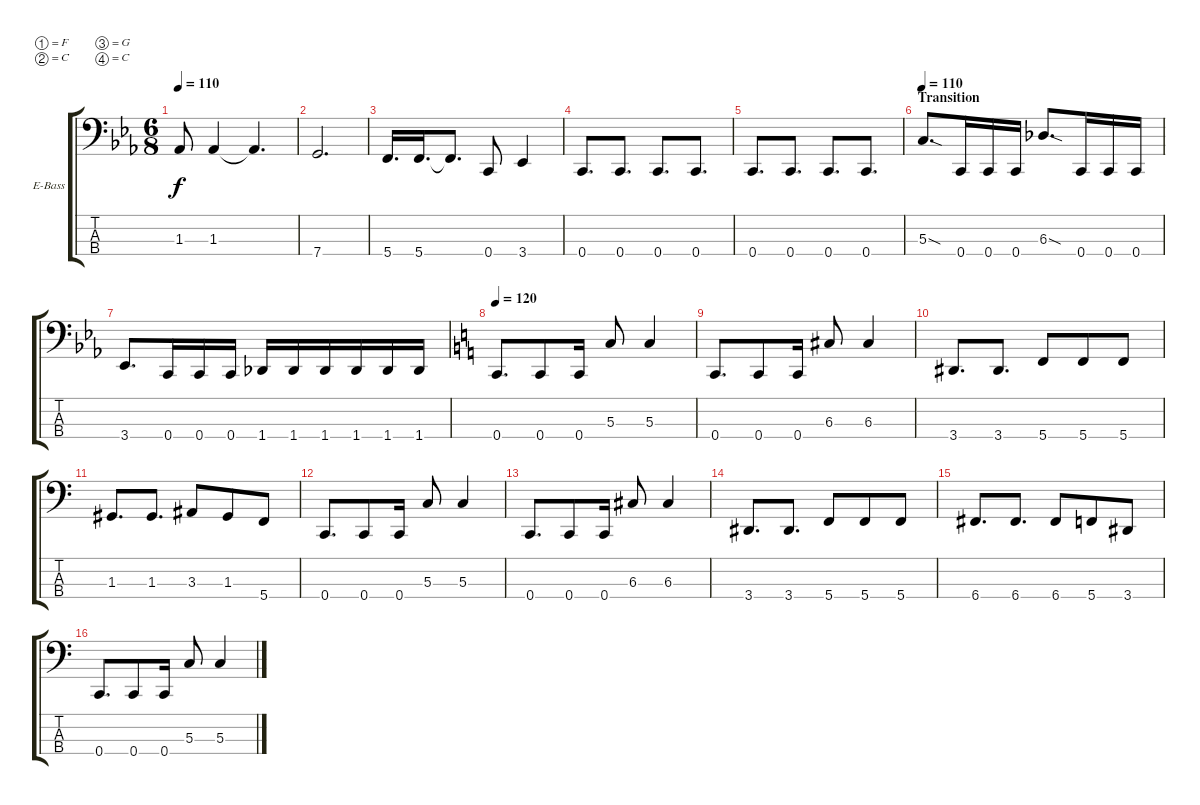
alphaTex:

\bracketExtendMode groupsimilarinstruments
\firstSystemTrackNameOrientation horizontal
\otherSystemsTrackNameOrientation horizontal
\track ("Electric Bass" "E-Bass") {instrument electricbassfinger}
\staff {score tabs}
\tuning (F2 C2 G1 C1)
\ts (6 8)
\tempo 110
\clef f4
\ks cminor
1.3.8{dy f} 1.3.4 1.3{t}.4{d} |
7.4.2{d} |
5.4.16{d} 5.4.16{d} 5.4{t}.8{d} 0.4.8 3.4.4 |
0.4.8{d} 0.4.8{d} 0.4.8{d} 0.4.8{d} |
0.4.8{d} 0.4.8{d} 0.4.8{d} 0.4.8{d} |
\section ("" "Transition")
\tempo 110
5.3{sod}.8{d} 0.4.16 0.4.16 0.4.16 6.3{sod}.8{d} 0.4.16 0.4.16 0.4.16 |
3.4.8{d} 0.4.16 0.4.16 0.4.16 1.4.16 1.4.16 1.4.16 1.4.16 1.4.16 1.4.16 |
\tempo 120
\ks c
0.4.8{d} 0.4.8 0.4.16 5.3.8 5.3.4 |
0.4.8{d} 0.4.8 0.4.16 6.3.8 6.3.4 |
3.4.8{d} 3.4.8{d} 5.4.8 5.4.8 5.4.8 |
1.3.8{d} 1.3.8{d} 3.3.8 1.3.8 5.4.8 |
0.4.8{d} 0.4.8 0.4.16 5.3.8 5.3.4 |
0.4.8{d} 0.4.8 0.4.16 6.3.8 6.3.4 |
3.4.8{d} 3.4.8{d} 5.4.8 5.4.8 5.4.8 |
6.4.8{d} 6.4.8{d} 6.4.8 5.4.8 3.4.8 |
0.4.8{d} 0.4.8 0.4.16 5.3.8 5.3.4
